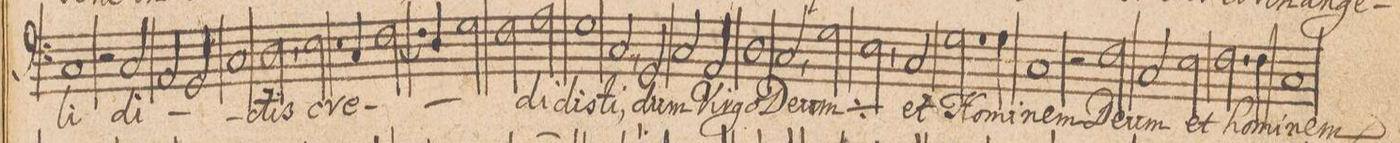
**kern	**text
*I"BASSUS.	*
*clefF4	*
*k[]	*
*met(c|)	*
*M2/1	*
1C/	-li
2r	.
2C/	di-
=30-	=30-
2AA/	.
2GG/	.
1C/	.
=31-	=31-
2D,<\	-ctis
2.E\	cre-
4C/	.
[<2F\	.
=32-	=32-
4F\]	.
4D/	.
2G\	.
2F\	.
2A\	-di-
=33-	=33-
1G\	-di-
2C,</	-sti,
2GG/	dum
=34-	=34-
2C/	Vir-
2AA/	-go
1D\	De-
=35-	=35-
2C,</	-um
*	*ij
2G\	De-
2E,<\	-um
*	*Xij
2C/	et
=36-	=36-
2.G\	Ho-
4G\	-mi-
1C/	-nem
=37-	=37-
2r	.
2F\	De-
2C/	-um
2E\	et
=38-	=38-
2.F\	ho-
4F\	-mi-
1C/	-nem
=39-	=39-
*-	*-
